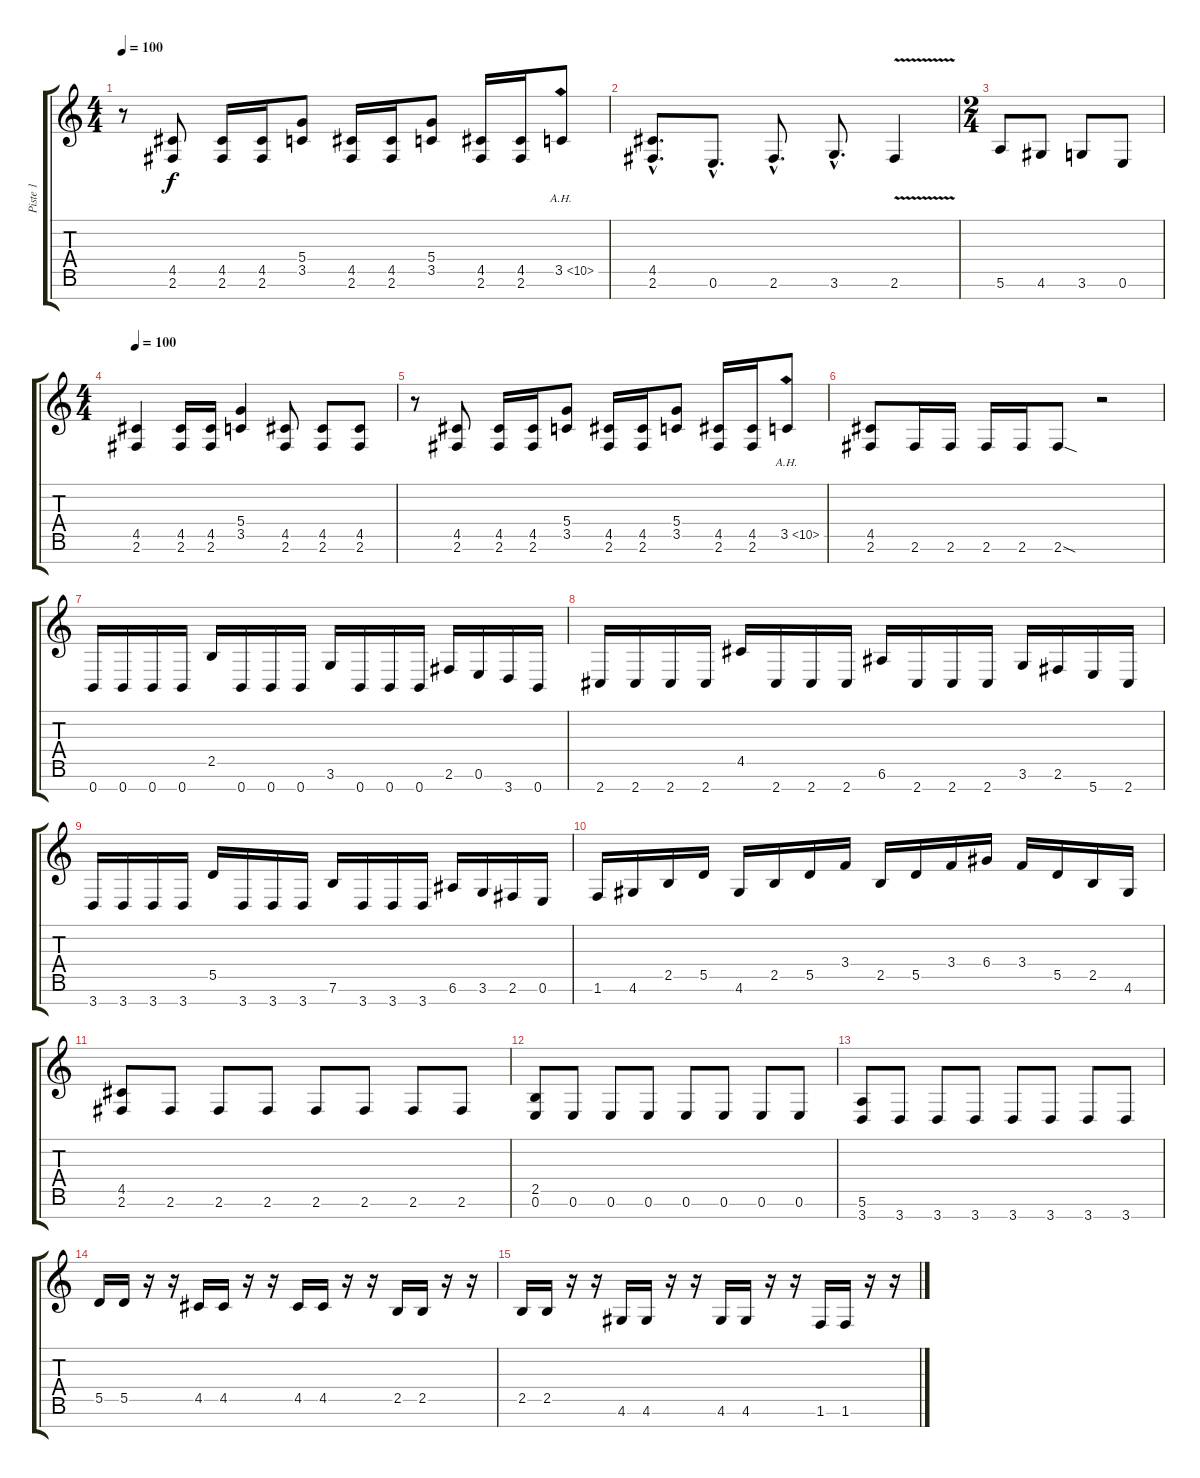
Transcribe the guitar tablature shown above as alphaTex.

\track ("Piste 1" "Piste 1") {instrument distortionguitar}
\staff {score tabs}
\tuning (E4 B3 G3 D3 A2 E2 B1) {hide}
\ts (4 4)
\tempo 100
\clef g2
\ks c
r.8{dy f} (4.5 2.6).8 (4.5 2.6).16 (4.5 2.6).16 (5.4 3.5).8 (4.5 2.6).16 (4.5 2.6).16 (5.4 3.5).8 (4.5 2.6).16 (4.5 2.6).16 3.5{ah 7}.8 |
(4.5{hac} 2.6{hac}).8{d} 0.6{hac}.8{d} 2.6{hac}.8{d} 3.6{hac}.8{d} 2.6{v}.4 |
\ts (2 4)
5.6.8 4.6.8 3.6.8 0.6.8 |
\ts (4 4)
\tempo 100
(4.5 2.6).4 (4.5 2.6).16 (4.5 2.6).16 (5.4 3.5).4 (4.5 2.6).8 (4.5 2.6).8 (4.5 2.6).8 |
r.8 (4.5 2.6).8 (4.5 2.6).16 (4.5 2.6).16 (5.4 3.5).8 (4.5 2.6).16 (4.5 2.6).16 (5.4 3.5).8 (4.5 2.6).16 (4.5 2.6).16 3.5{ah 7}.8 |
(4.5 2.6).8 2.6.16 2.6.16 2.6.16 2.6.16 2.6{sod}.8 r.2 |
0.7.16 0.7.16 0.7.16 0.7.16 2.5.16 0.7.16 0.7.16 0.7.16 3.6.16 0.7.16 0.7.16 0.7.16 2.6.16 0.6.16 3.7.16 0.7.16 |
2.7.16 2.7.16 2.7.16 2.7.16 4.5.16 2.7.16 2.7.16 2.7.16 6.6.16 2.7.16 2.7.16 2.7.16 3.6.16 2.6.16 5.7.16 2.7.16 |
3.7.16 3.7.16 3.7.16 3.7.16 5.5.16 3.7.16 3.7.16 3.7.16 7.6.16 3.7.16 3.7.16 3.7.16 6.6.16 3.6.16 2.6.16 0.6.16 |
1.6.16 4.6.16 2.5.16 5.5.16 4.6.16 2.5.16 5.5.16 3.4.16 2.5.16 5.5.16 3.4.16 6.4.16 3.4.16 5.5.16 2.5.16 4.6.16 |
(4.5 2.6).8 2.6.8 2.6.8 2.6.8 2.6.8 2.6.8 2.6.8 2.6.8 |
(2.5 0.6).8 0.6.8 0.6.8 0.6.8 0.6.8 0.6.8 0.6.8 0.6.8 |
(5.6 3.7).8 3.7.8 3.7.8 3.7.8 3.7.8 3.7.8 3.7.8 3.7.8 |
5.5.16 5.5.16 r.16 r.16 4.5.16 4.5.16 r.16 r.16 4.5.16 4.5.16 r.16 r.16 2.5.16 2.5.16 r.16 r.16 |
2.5.16 2.5.16 r.16 r.16 4.6.16 4.6.16 r.16 r.16 4.6.16 4.6.16 r.16 r.16 1.6.16 1.6.16 r.16 r.16
